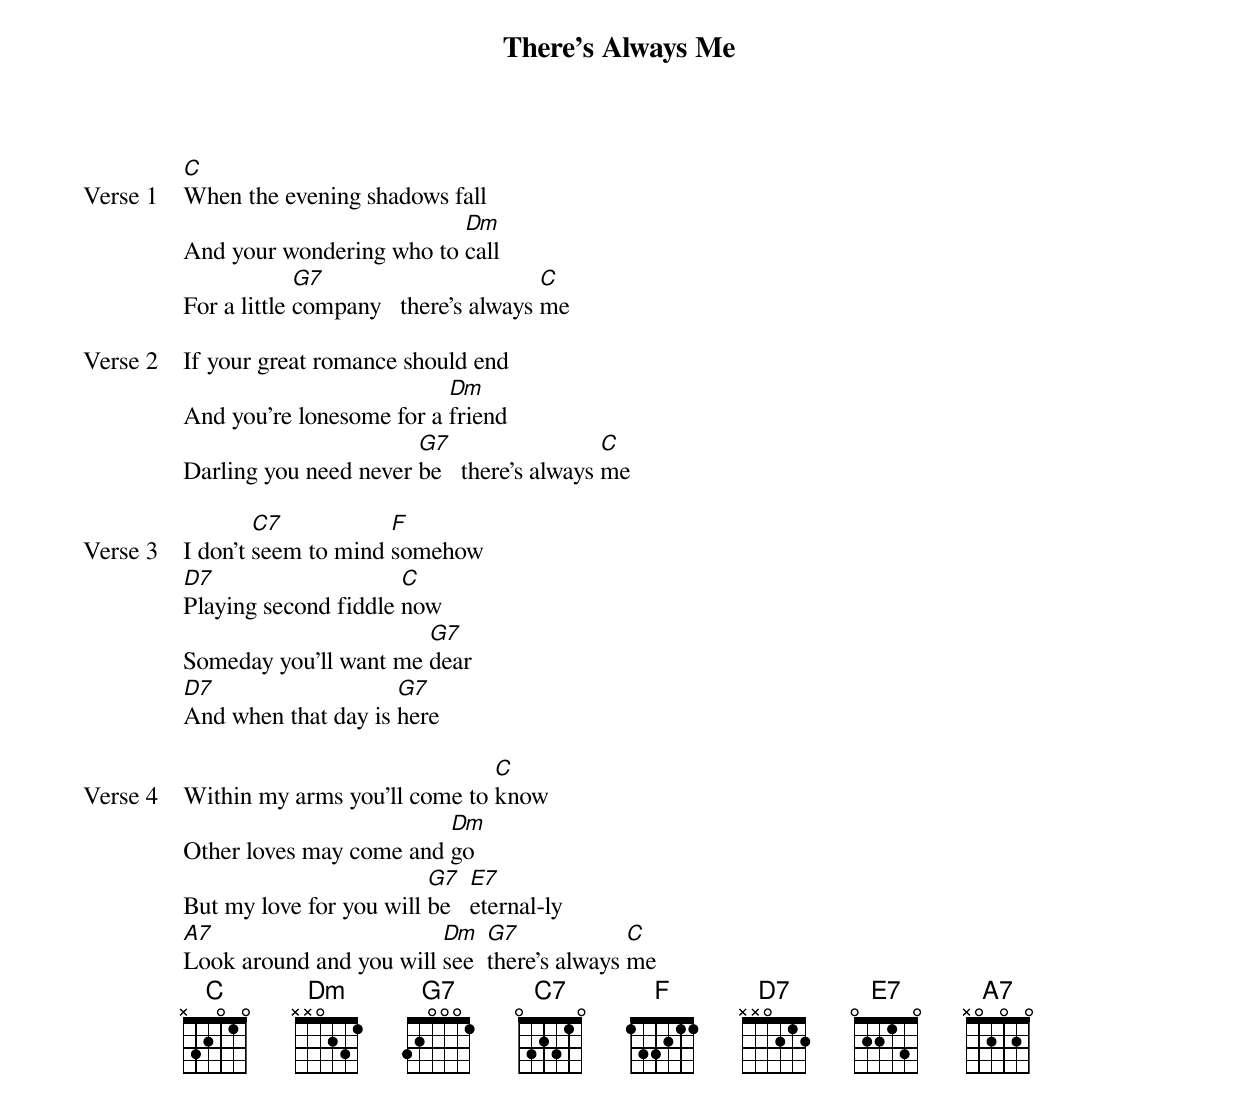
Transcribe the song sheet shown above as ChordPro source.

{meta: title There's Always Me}
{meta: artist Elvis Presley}
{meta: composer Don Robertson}

{start_of_verse: Verse 1}
[C]When the evening shadows fall
And your wondering who to [Dm]call
For a little [G7]company   there's always [C]me
{end_of_verse}

{start_of_verse: Verse 2}
If your great romance should end
And you're lonesome for a [Dm]friend
Darling you need never [G7]be   there's always [C]me
{end_of_verse}

{start_of_verse: Verse 3}
I don't [C7]seem to mind [F]somehow
[D7]Playing second fiddle [C]now
Someday you'll want me [G7]dear
[D7]And when that day is [G7]here
{end_of_verse}

{start_of_verse: Verse 4}
Within my arms you'll come to [C]know
Other loves may come and [Dm]go
But my love for you will [G7]be   [E7]eternal-ly
[A7]Look around and you will [Dm]see  [G7]there's always [C]me
{end_of_verse}
